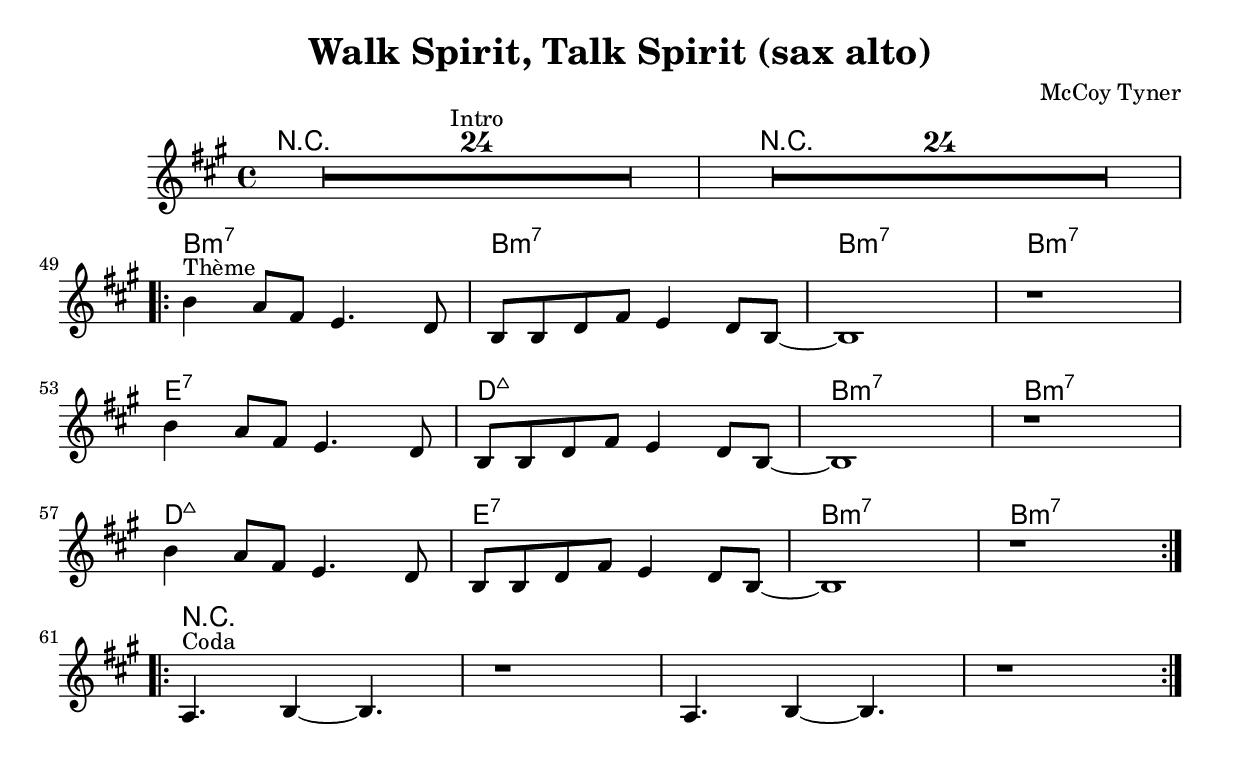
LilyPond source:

\header{
  composer = "McCoy Tyner"
  title = "Walk Spirit, Talk Spirit (sax alto)"
}



\score{

	<<

	\chords{
		r1*24 r1*24		
		b1:7m b1:7m b1:7m b1:7m
		e1:7 d1:7maj b1:7m b1:7m
		d1:7maj e1:7 b1:7m b1:7m
		r1*4
	}
	
	\relative{

		\time 4/4
		\key a \major
	
		\set Score.skipBars = ##t

		R1*24^\markup{"Intro"} R1*24 \break
	

		\repeat "volta" 2 {
			b'4^\markup{"Thème"} a8 fis8 e4. d8
			b8 b8 d8 fis8 e4 d8 b8~
			b1
			r1 \break

			b'4 a8 fis8 e4. d8
			b8 b8 d8 fis8 e4 d8 b8~
			b1
			r1 \break

			b'4 a8 fis8 e4. d8
			b8 b8 d8 fis8 e4 d8 b8~
			b1
			r1 \break
		}

		\repeat "volta" 2 {
			a4.^\markup{"Coda"} b4~ b4.
			r1
			a4. b4~ b4.
			r1
		}
	}
	>>
}

\version "2.10.33"  % necessary for upgrading to future LilyPond versions.

